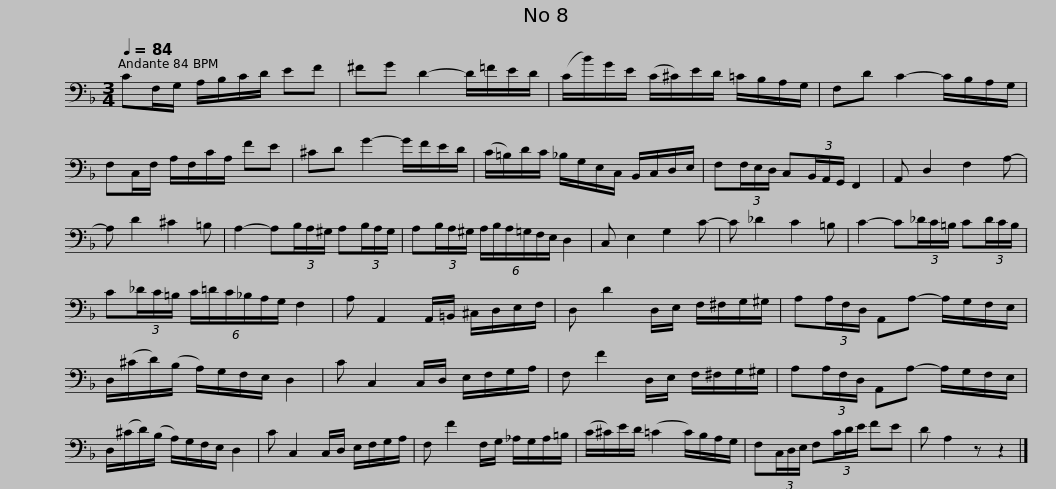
X:1
L:1/8
Q:1/4=84
M:3/4
I:linebreak $
K:F
V:1 bass
V:1
 CF,/G,/ A,/B,/C/D/ EF | ^FG D2- D/=F/E/D/ | (C/B/)G/E/ (C/^C/)E/D/ =C/B,/A,/G,/ |$ F,D C2- C/B,/A,/G,/ | F,C,/F,/ A,/F,/C/A,/ FE | %5
 ^CD G2- G/F/E/D/ | (C/=B,/)D/C/ _B,/G,/E,/C,/ B,,/C,/D,/E,/ |$ F,(3F,/E,/D,/ C,(3B,,/A,,/G,,/ F,,2 | A,, D,2 F,2 A,- | A, D2 ^C2 =B, | %10
 A,2- A,(3B,/A,/^G,/ A,(3B,/A,/G,/ | A,(3B,/A,/^G,/ (6:4:6A,/B,/A,/=G,/F,/E,/ D,2 |$ C, E,2 G,2 C- | C _D2 C2 =B, | C2- C(3_D/C/=B,/ C(3D/C/B,/ | %15
 C(3_D/C/=B,/ (6:4:6C/=D/C/_B,/A,/G,/ F,2 |$ A, A,,2 A,,/=B,,/ ^C,/D,/E,/F,/ | D, D2 D,/E,/ F,/^F,/G,/^G,/ | A,(3A,/F,/D,/ A,,A,- A,/G,/F,/E,/ | D,/(^C/D/)(B,/ A,/)G,/F,/E,/ D,2 |$ %20
 C C,2 C,/D,/ E,/F,/G,/A,/ | F, F2 D,/E,/ F,/^F,/G,/^G,/ | A,(3A,/F,/D,/ A,,A,- A,/G,/F,/E,/ | D,/(^C/D/)(B,/ A,/)G,/F,/E,/ D,2 |$ C C,2 C,/D,/ E,/F,/G,/A,/ | %25
 F, F2 F,/G,/ _A,/G,/A,/=B,/ | (C/^C/)E/D/ (=C2 C/)B,/A,/G,/ | F,(3C,/D,/E,/ F,(3C/D/E/ FE |$ D A,2 z z2 |] %29
